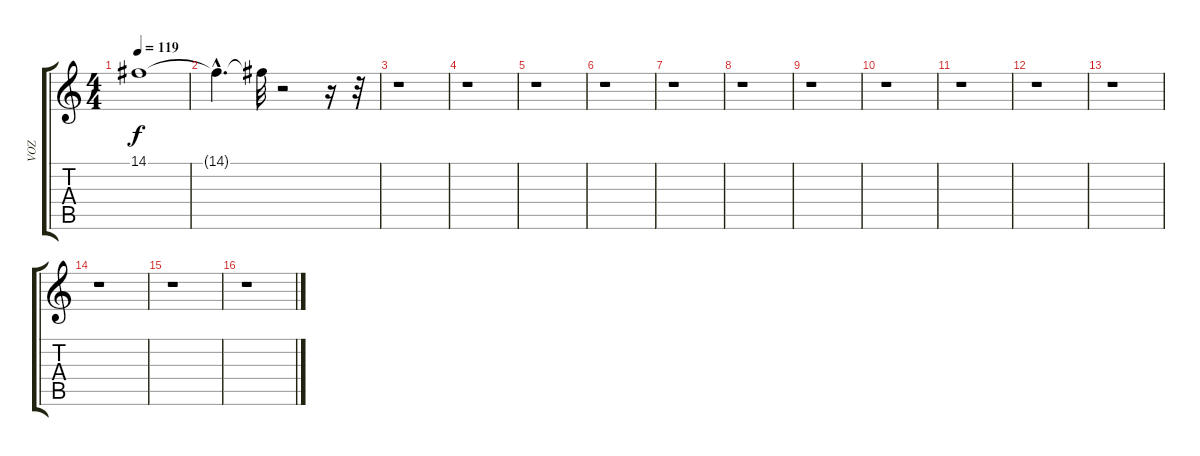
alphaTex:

\track ("VOZ" "VOZ") {instrument synthbrass1}
\staff {score tabs}
\tuning (E4 B3 G3 D3 A2 E2) {hide}
\ts (4 4)
\tempo 119
\clef g2
\ks c
14.1{t}.1{dy f} |
14.1{hac t}.4{d} 14.1{t}.32 r.2 r.16 r.32 |
r.1 |
r.1 |
r.1 |
r.1 |
r.1 |
r.1 |
r.1 |
r.1 |
r.1 |
r.1 |
r.1 |
r.1 |
r.1 |
r.1
